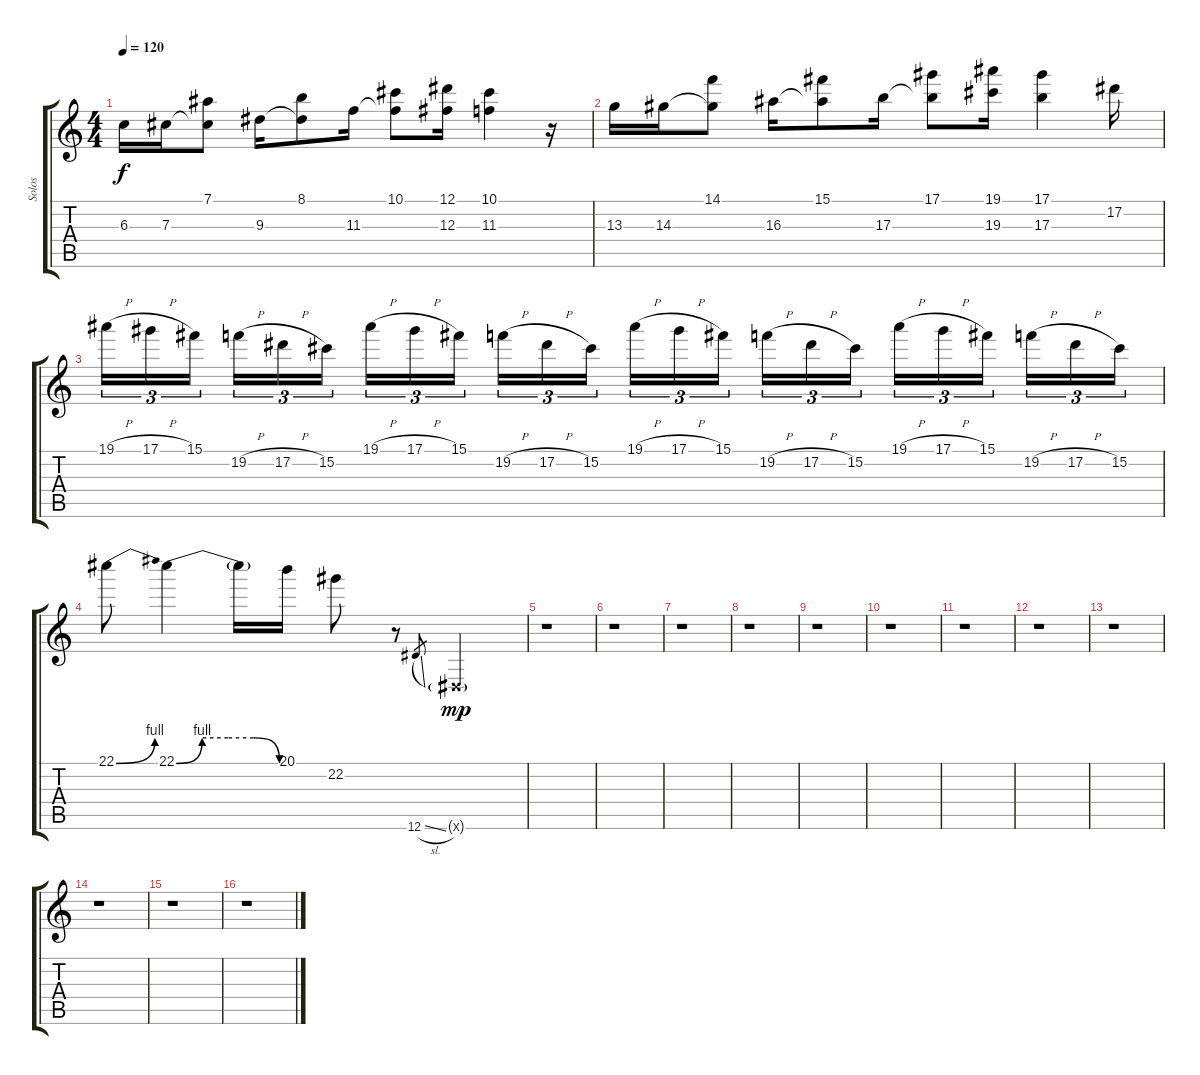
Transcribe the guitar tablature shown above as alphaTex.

\track ("Solos" "Solos") {instrument overdrivenguitar}
\staff {score tabs}
\tuning (Eb4 Bb3 Gb3 Db3 Ab2 Eb2) {hide}
\ts (4 4)
\tempo 120
\clef g2
\ks c
6.3.16{dy f} 7.3.16 (7.1 7.3{t}).8 9.3.16 (8.1 9.3{t}).8 11.3.16 (10.1 11.3{t}).8 (12.1 12.3).16 (10.1 11.3).4 r.16 |
13.3.16 14.3.16 (14.1 14.3{t}).8 16.3.16 (15.1 16.3{t}).8 17.3.16 (17.1 17.3{t}).8 (19.1 19.3).16 (17.1 17.3).4 17.2.16 |
19.1{h}.16{tu (3 2)} 17.1{h}.16{tu (3 2)} 15.1.16{tu (3 2)} 19.2{h}.16{tu (3 2)} 17.2{h}.16{tu (3 2)} 15.2.16{tu (3 2)} 19.1{h}.16{tu (3 2)} 17.1{h}.16{tu (3 2)} 15.1.16{tu (3 2)} 19.2{h}.16{tu (3 2)} 17.2{h}.16{tu (3 2)} 15.2.16{tu (3 2)} 19.1{h}.16{tu (3 2)} 17.1{h}.16{tu (3 2)} 15.1.16{tu (3 2)} 19.2{h}.16{tu (3 2)} 17.2{h}.16{tu (3 2)} 15.2.16{tu (3 2)} 19.1{h}.16{tu (3 2)} 17.1{h}.16{tu (3 2)} 15.1.16{tu (3 2)} 19.2{h}.16{tu (3 2)} 17.2{h}.16{tu (3 2)} 15.2.16{tu (3 2)} |
22.1{be (bend 0 0 60 4)}.8 22.1{be (custom 0 0 15 4 30 4 45 4 60 0)}.4 22.1{t}.16 20.1.16 22.2.8 r.8 12.6{sl}.8{gr} 0.6{g x}.4{dy mp} |
r.1 |
r.1 |
r.1 |
r.1 |
r.1 |
r.1 |
r.1 |
r.1 |
r.1 |
r.1 |
r.1 |
r.1
